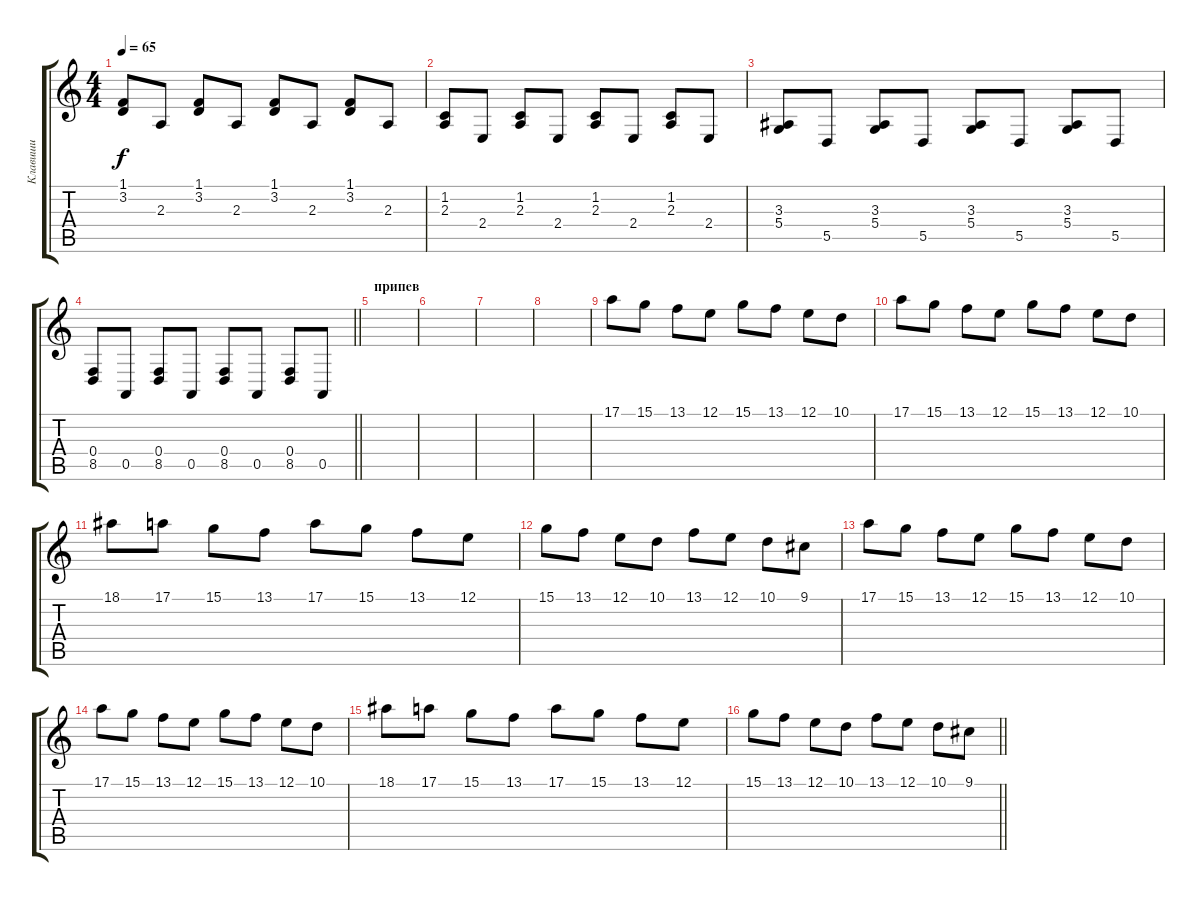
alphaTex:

\track ("Клавиши" "Клавиши") {instrument sitar}
\staff {score tabs}
\tuning (E4 B3 G3 D3 A2 E2) {hide}
\ts (4 4)
\tempo 65
\clef g2
\ks c
(1.1 3.2).8{dy f} 2.3.8 (1.1 3.2).8 2.3.8 (1.1 3.2).8 2.3.8 (1.1 3.2).8 2.3.8 |
(1.2 2.3).8 2.4.8 (1.2 2.3).8 2.4.8 (1.2 2.3).8 2.4.8 (1.2 2.3).8 2.4.8 |
(3.3 5.4).8 5.5.8 (3.3 5.4).8 5.5.8 (3.3 5.4).8 5.5.8 (3.3 5.4).8 5.5.8 |
\barLineRight lightlight
(0.4 8.5).8 0.5.8 (0.4 8.5).8 0.5.8 (0.4 8.5).8 0.5.8 (0.4 8.5).8 0.5.8 |
\section ("" "припев")
|
|
|
|
17.1.8 15.1.8 13.1.8 12.1.8 15.1.8 13.1.8 12.1.8 10.1.8 |
17.1.8 15.1.8 13.1.8 12.1.8 15.1.8 13.1.8 12.1.8 10.1.8 |
18.1.8 17.1.8 15.1.8 13.1.8 17.1.8 15.1.8 13.1.8 12.1.8 |
15.1.8 13.1.8 12.1.8 10.1.8 13.1.8 12.1.8 10.1.8 9.1.8 |
17.1.8 15.1.8 13.1.8 12.1.8 15.1.8 13.1.8 12.1.8 10.1.8 |
17.1.8 15.1.8 13.1.8 12.1.8 15.1.8 13.1.8 12.1.8 10.1.8 |
18.1.8 17.1.8 15.1.8 13.1.8 17.1.8 15.1.8 13.1.8 12.1.8 |
\barLineRight lightlight
15.1.8 13.1.8 12.1.8 10.1.8 13.1.8 12.1.8 10.1.8 9.1.8
